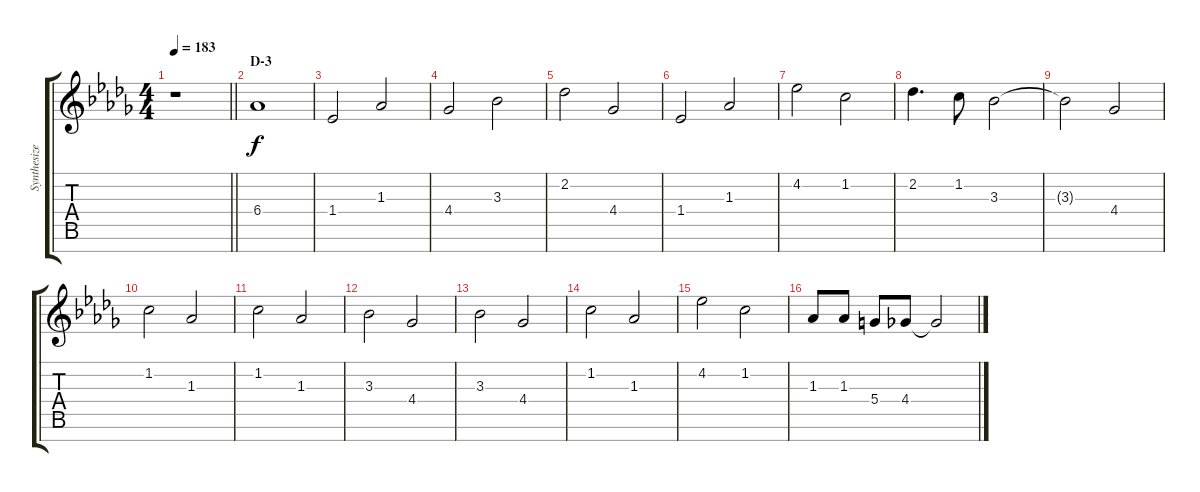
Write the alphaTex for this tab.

\track ("Synthesizer" "Synthesize") {instrument lead1square}
\staff {score tabs}
\tuning (E5 B4 G4 D4 A3 E3 B2) {hide}
\ts (4 4)
\tempo 183
\clef g2
\barLineRight lightlight
\ks db
r.1{dy f} |
\section ("" "D-3")
6.4.1 |
1.4.2 1.3.2 |
4.4.2 3.3.2 |
2.2.2 4.4.2 |
1.4.2 1.3.2 |
4.2.2 1.2.2 |
2.2.4{d} 1.2.8 3.3.2 |
3.3{t}.2 4.4.2 |
1.2.2 1.3.2 |
1.2.2 1.3.2 |
3.3.2 4.4.2 |
3.3.2 4.4.2 |
1.2.2 1.3.2 |
4.2.2 1.2.2 |
1.3.8 1.3.8 5.4.8 4.4.8 4.4{t}.2
